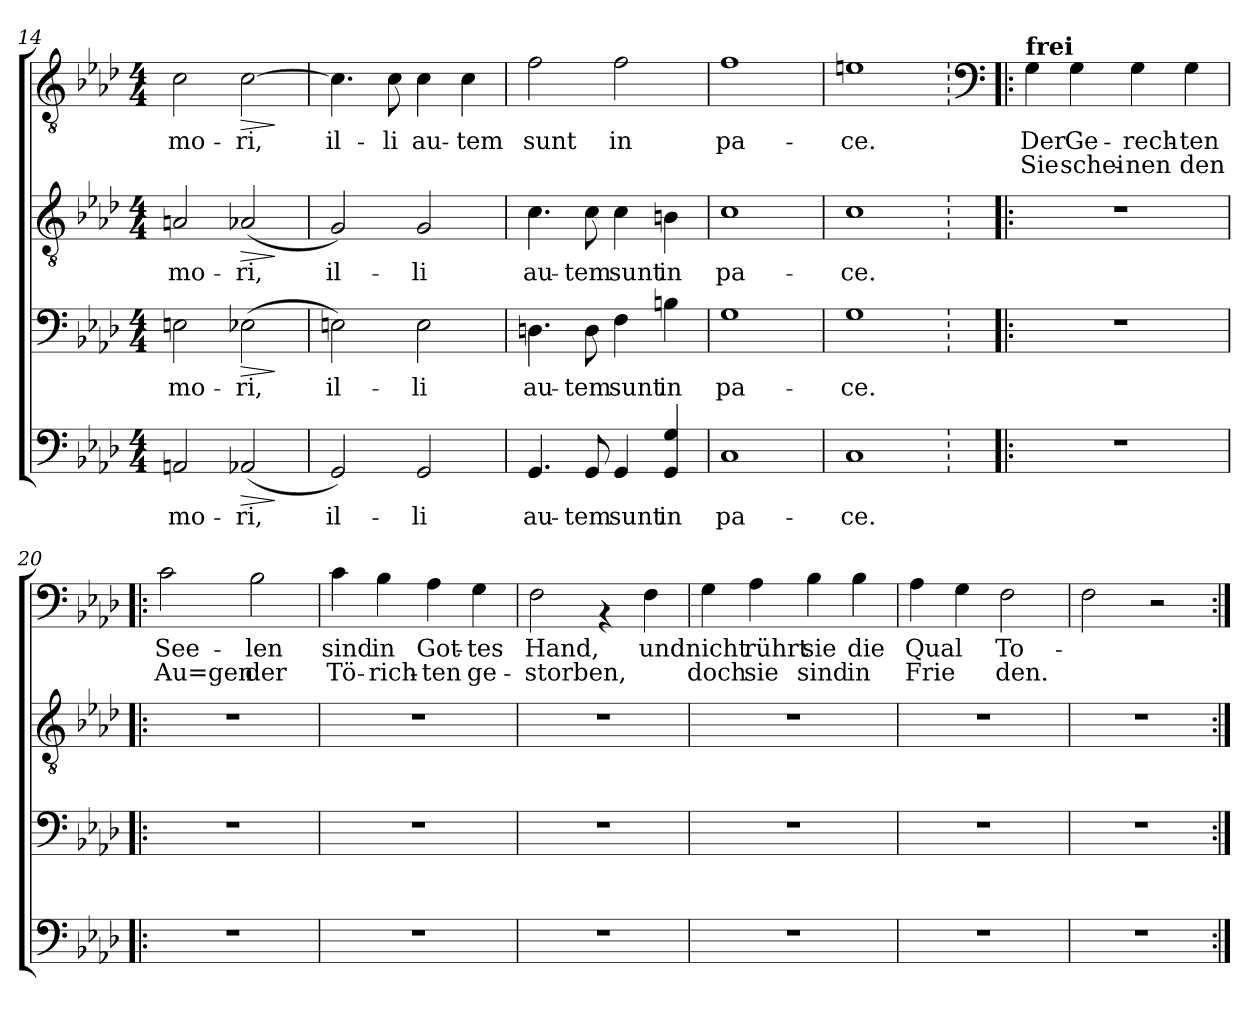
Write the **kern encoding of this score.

**kern	**text	**dynam	**kern	**text	**dynam	**kern	**text	**dynam	**kern	**text	**text	**dynam
*part4	*part4	*part4	*part3	*part3	*part3	*part2	*part2	*part2	*part1	*part1	*part1	*part1
*staff4	*staff4	*staff4	*staff3	*staff3	*staff3	*staff2	*staff2	*staff2	*staff1	*staff1	*staff1	*staff1
*clefF4	*	*	*clefF4	*	*	*clefGv2	*	*	*clefGv2	*	*	*
*k[b-e-a-d-]	*	*	*k[b-e-a-d-]	*	*	*k[b-e-a-d-]	*	*	*k[b-e-a-d-]	*	*	*
*A-:	*	*	*A-:	*	*	*A-:	*	*	*A-:	*	*	*
*M4/4	*	*	*M4/4	*	*	*M4/4	*	*	*M4/4	*	*	*
=14	=14	=14	=14	=14	=14	=14	=14	=14	=14	=14	=14	=14
!	!LO:LY:b	!	!	!LO:LY:b	!	!	!LO:LY:b	!	!	!LO:LY:b	!	!
2AAn/	mo-	.	2En\	mo-	.	2An/	mo-	.	2c\	mo-	.	.
!	!LO:LY:b	!LO:HP:b	!	!LO:LY:b	!LO:HP:b	!	!LO:LY:b	!LO:HP:b	!	!LO:LY:b	!	!LO:HP:b
(>2AA-X/	-ri,	>	(>2E-X\	-ri,	>	(<2A-X/	-ri,	>	[>2c\	-ri,	.	>
.	.	]	.	.	]	.	.	]	.	.	.	]
=15	=15	=15	=15	=15	=15	=15	=15	=15	=15	=15	=15	=15
!	!LO:LY:b	!	!	!LO:LY:b	!	!	!LO:LY:b	!	!	!LO:LY:b	!	!
2GG/)	il-	.	2En\)	il-	.	2G/)	il-	.	4.c\]	il-	.	.
!	!	!	!	!	!	!	!	!	!	!LO:LY:b	!	!
.	.	.	.	.	.	.	.	.	8c\	-li	.	.
!	!LO:LY:b	!	!	!LO:LY:b	!	!	!LO:LY:b	!	!	!LO:LY:b	!	!
2GG/	-li	.	2E\	-li	.	2G/	-li	.	4c\	au-	.	.
!	!	!	!	!	!	!	!	!	!	!LO:LY:b	!	!
.	.	.	.	.	.	.	.	.	4c\	-tem	.	.
=16	=16	=16	=16	=16	=16	=16	=16	=16	=16	=16	=16	=16
!	!LO:LY:b	!	!	!LO:LY:b	!	!	!LO:LY:b	!	!	!LO:LY:b	!	!
4.GG/	au-	.	4.Dn\	au-	.	4.c\	au-	.	2f\	sunt	.	.
!	!LO:LY:b	!	!	!LO:LY:b	!	!	!LO:LY:b	!	!	!	!	!
8GG/	-tem	.	8D\	-tem	.	8c\	-tem	.	.	.	.	.
!	!LO:LY:b	!	!	!LO:LY:b	!	!	!LO:LY:b	!	!	!LO:LY:b	!	!
4GG/	sunt	.	4F\	sunt	.	4c\	sunt	.	2f\	in	.	.
!	!LO:LY:b	!	!	!LO:LY:b	!	!	!LO:LY:b	!	!	!	!	!
4GG/ 4G/	in	.	4Bn\	in	.	4Bn\	in	.	.	.	.	.
=17	=17	=17	=17	=17	=17	=17	=17	=17	=17	=17	=17	=17
!	!LO:LY:b	!	!	!LO:LY:b	!	!	!LO:LY:b	!	!	!LO:LY:b	!	!
1C	pa-	.	1G	pa-	.	1c	pa-	.	1f	pa-	.	.
=18	=18	=18	=18	=18	=18	=18	=18	=18	=18	=18	=18	=18
!	!LO:LY:b	!	!	!LO:LY:b	!	!	!LO:LY:b	!	!	!LO:LY:b	!	!
1C	-ce.	.	1G	-ce.	.	1c	-ce.	.	1en	-ce.	.	.
!!LO:PB:g=z
=19!:	=19!:	=19!:	=19!:	=19!:	=19!:	=19!:	=19!:	=19!:	=19!:	=19!:	=19!:	=19!:
*	*	*	*	*	*	*	*	*	*clefF4	*	*	*
!	!	!	!	!	!	!	!	!	!LO:TX:a:B:t=frei	!	!	!
!	!	!	!	!	!	!	!	!	!	!LO:LY:b	!LO:LY:b	!
1r	.	.	1r	.	.	1r	.	.	4G\	Der	Sie	.
!	!	!	!	!	!	!	!	!	!	!LO:LY:b	!LO:LY:b	!
.	.	.	.	.	.	.	.	.	4G\	Ge-	schei-	.
!	!	!	!	!	!	!	!	!	!	!LO:LY:b	!LO:LY:b	!
.	.	.	.	.	.	.	.	.	4G\	-rech-	-nen	.
!	!	!	!	!	!	!	!	!	!	!LO:LY:b	!LO:LY:b	!
.	.	.	.	.	.	.	.	.	4G\	-ten	den	.
=20	=20	=20	=20	=20	=20	=20	=20	=20	=20	=20	=20	=20
!	!	!	!	!	!	!	!	!	!	!LO:LY:b	!LO:LY:b	!
1r	.	.	1r	.	.	1r	.	.	2c\	See-	Au=gen	.
!	!	!	!	!	!	!	!	!	!	!LO:LY:b	!LO:LY:b	!
.	.	.	.	.	.	.	.	.	2B-\	-len	der	.
=21	=21	=21	=21	=21	=21	=21	=21	=21	=21	=21	=21	=21
!	!	!	!	!	!	!	!	!	!	!LO:LY:b	!LO:LY:b	!
1r	.	.	1r	.	.	1r	.	.	4c\	sind	Tö-	.
!	!	!	!	!	!	!	!	!	!	!LO:LY:b	!LO:LY:b	!
.	.	.	.	.	.	.	.	.	4B-\	in	-rich-	.
!	!	!	!	!	!	!	!	!	!	!LO:LY:b	!LO:LY:b	!
.	.	.	.	.	.	.	.	.	4A-\	Got-	-ten	.
!	!	!	!	!	!	!	!	!	!	!LO:LY:b	!LO:LY:b	!
.	.	.	.	.	.	.	.	.	4G\	-tes	ge-	.
=22	=22	=22	=22	=22	=22	=22	=22	=22	=22	=22	=22	=22
!	!	!	!	!	!	!	!	!	!	!LO:LY:b	!LO:LY:b	!
1r	.	.	1r	.	.	1r	.	.	2F\	Hand,	-storben,	.
.	.	.	.	.	.	.	.	.	4rAA	.	.	.
!	!	!	!	!	!	!	!	!	!	!LO:LY:b	!	!
.	.	.	.	.	.	.	.	.	4F\	und	.	.
=23	=23	=23	=23	=23	=23	=23	=23	=23	=23	=23	=23	=23
!	!	!	!	!	!	!	!	!	!	!LO:LY:b	!LO:LY:b	!
1r	.	.	1r	.	.	1r	.	.	4G\	nicht	doch	.
!	!	!	!	!	!	!	!	!	!	!LO:LY:b	!LO:LY:b	!
.	.	.	.	.	.	.	.	.	4A-\	rührt	sie	.
!	!	!	!	!	!	!	!	!	!	!LO:LY:b	!LO:LY:b	!
.	.	.	.	.	.	.	.	.	4B-\	sie	sind	.
!	!	!	!	!	!	!	!	!	!	!LO:LY:b	!LO:LY:b	!
.	.	.	.	.	.	.	.	.	4B-\	die	in	.
=24	=24	=24	=24	=24	=24	=24	=24	=24	=24	=24	=24	=24
!	!	!	!	!	!	!	!	!	!	!LO:LY:b	!LO:LY:b	!
1r	.	.	1r	.	.	1r	.	.	4A-\	Qual	Frie	.
.	.	.	.	.	.	.	.	.	4G\	.	.	.
!	!	!	!	!	!	!	!	!	!	!LO:LY:b	!LO:LY:b	!
.	.	.	.	.	.	.	.	.	2F\	To-	den.	.
=25	=25	=25	=25	=25	=25	=25	=25	=25	=25	=25	=25	=25
1r	.	.	1r	.	.	1r	.	.	2F\	.	.	.
.	.	.	.	.	.	.	.	.	2r	.	.	.
=:|!	=:|!	=:|!	=:|!	=:|!	=:|!	=:|!	=:|!	=:|!	=:|!	=:|!	=:|!	=:|!
*-	*-	*-	*-	*-	*-	*-	*-	*-	*-	*-	*-	*-
